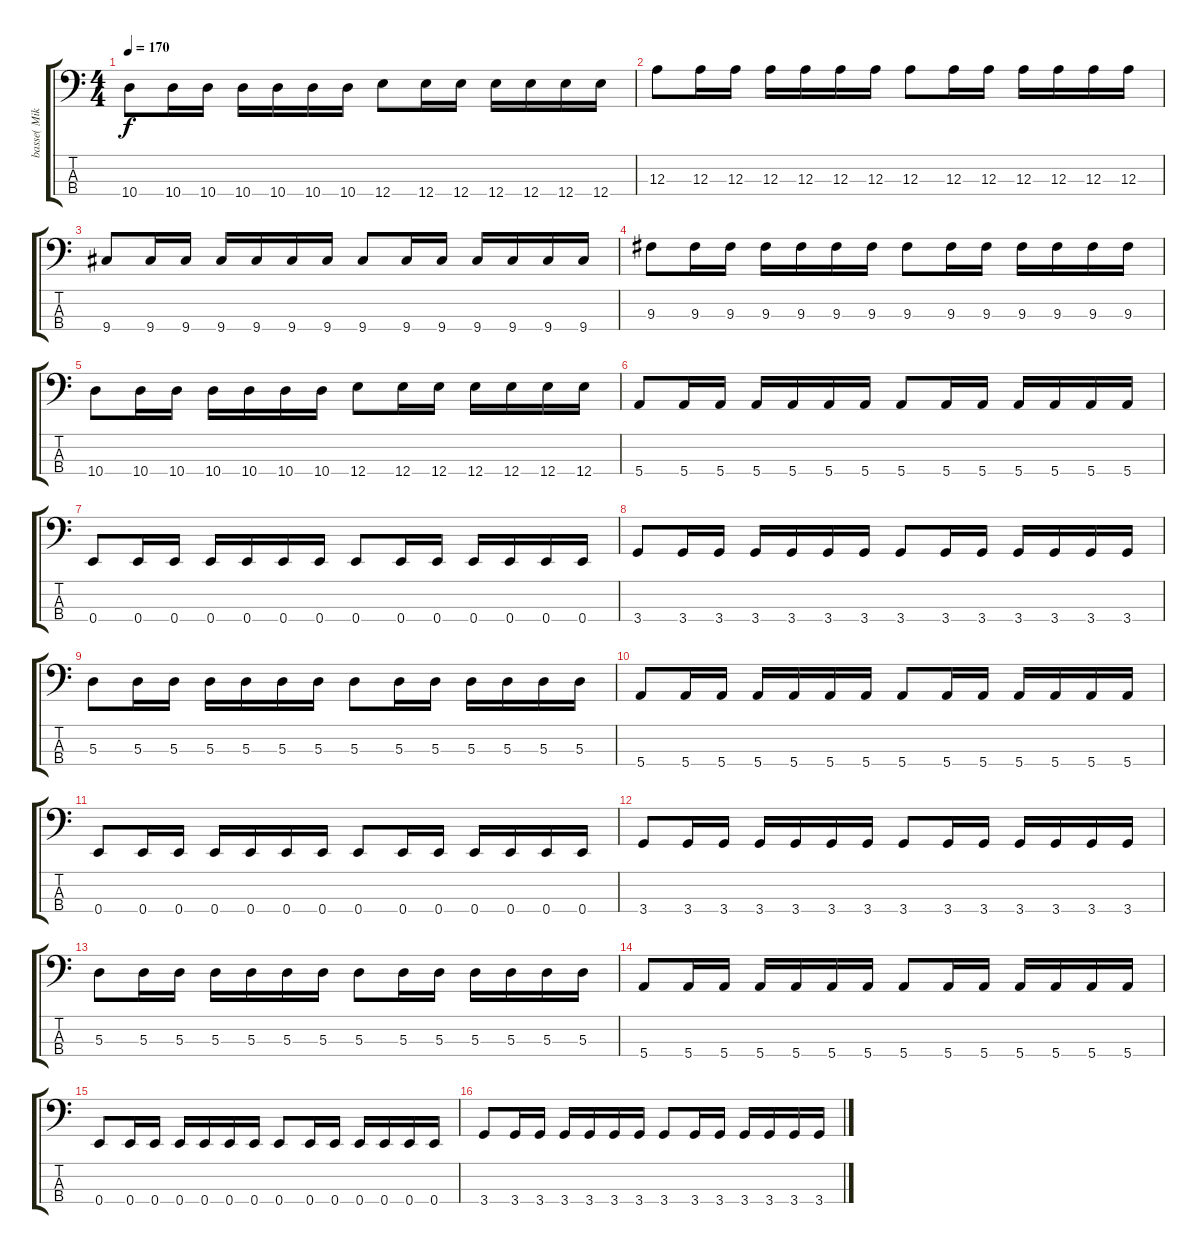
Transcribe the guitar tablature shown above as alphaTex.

\track ("basse( Mike ) " "basse( Mik") {instrument electricbasspick}
\staff {score tabs}
\tuning (G2 D2 A1 E1) {hide}
\ts (4 4)
\tempo 170
\clef f4
\ks c
10.4.8{dy f} 10.4.16 10.4.16 10.4.16 10.4.16 10.4.16 10.4.16 12.4.8 12.4.16 12.4.16 12.4.16 12.4.16 12.4.16 12.4.16 |
12.3.8 12.3.16 12.3.16 12.3.16 12.3.16 12.3.16 12.3.16 12.3.8 12.3.16 12.3.16 12.3.16 12.3.16 12.3.16 12.3.16 |
9.4.8 9.4.16 9.4.16 9.4.16 9.4.16 9.4.16 9.4.16 9.4.8 9.4.16 9.4.16 9.4.16 9.4.16 9.4.16 9.4.16 |
9.3.8 9.3.16 9.3.16 9.3.16 9.3.16 9.3.16 9.3.16 9.3.8 9.3.16 9.3.16 9.3.16 9.3.16 9.3.16 9.3.16 |
10.4.8 10.4.16 10.4.16 10.4.16 10.4.16 10.4.16 10.4.16 12.4.8 12.4.16 12.4.16 12.4.16 12.4.16 12.4.16 12.4.16 |
5.4.8 5.4.16 5.4.16 5.4.16 5.4.16 5.4.16 5.4.16 5.4.8 5.4.16 5.4.16 5.4.16 5.4.16 5.4.16 5.4.16 |
0.4.8 0.4.16 0.4.16 0.4.16 0.4.16 0.4.16 0.4.16 0.4.8 0.4.16 0.4.16 0.4.16 0.4.16 0.4.16 0.4.16 |
3.4.8 3.4.16 3.4.16 3.4.16 3.4.16 3.4.16 3.4.16 3.4.8 3.4.16 3.4.16 3.4.16 3.4.16 3.4.16 3.4.16 |
5.3.8 5.3.16 5.3.16 5.3.16 5.3.16 5.3.16 5.3.16 5.3.8 5.3.16 5.3.16 5.3.16 5.3.16 5.3.16 5.3.16 |
5.4.8 5.4.16 5.4.16 5.4.16 5.4.16 5.4.16 5.4.16 5.4.8 5.4.16 5.4.16 5.4.16 5.4.16 5.4.16 5.4.16 |
0.4.8 0.4.16 0.4.16 0.4.16 0.4.16 0.4.16 0.4.16 0.4.8 0.4.16 0.4.16 0.4.16 0.4.16 0.4.16 0.4.16 |
3.4.8 3.4.16 3.4.16 3.4.16 3.4.16 3.4.16 3.4.16 3.4.8 3.4.16 3.4.16 3.4.16 3.4.16 3.4.16 3.4.16 |
5.3.8 5.3.16 5.3.16 5.3.16 5.3.16 5.3.16 5.3.16 5.3.8 5.3.16 5.3.16 5.3.16 5.3.16 5.3.16 5.3.16 |
5.4.8 5.4.16 5.4.16 5.4.16 5.4.16 5.4.16 5.4.16 5.4.8 5.4.16 5.4.16 5.4.16 5.4.16 5.4.16 5.4.16 |
0.4.8 0.4.16 0.4.16 0.4.16 0.4.16 0.4.16 0.4.16 0.4.8 0.4.16 0.4.16 0.4.16 0.4.16 0.4.16 0.4.16 |
3.4.8 3.4.16 3.4.16 3.4.16 3.4.16 3.4.16 3.4.16 3.4.8 3.4.16 3.4.16 3.4.16 3.4.16 3.4.16 3.4.16
